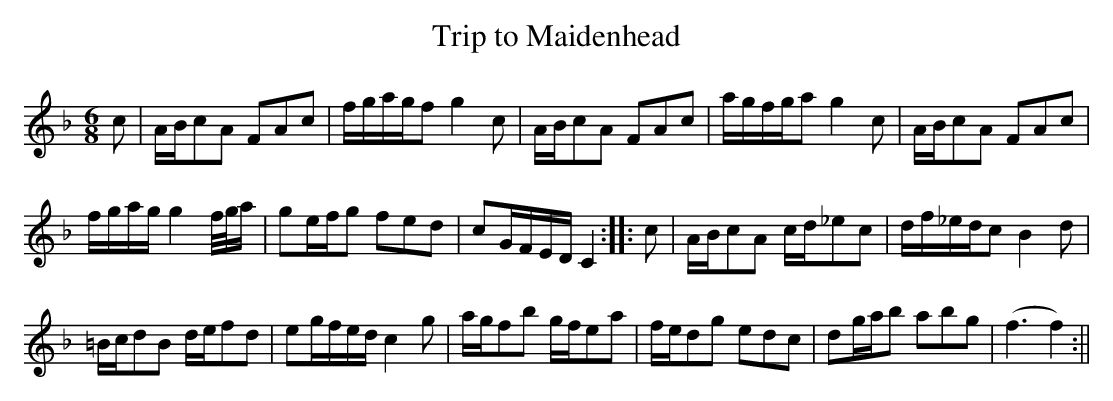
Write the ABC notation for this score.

X:1
T:Trip to Maidenhead
M:6/8
L:1/8
K:F
c|A/B/cA FAc|f/g/a/g/f g2c|A/B/cA FAc|a/g/f/g/a g2c|A/B/cA FAc|
f/g/a/g/ g2 f/4g/4a/|ge/f/g fed|cG/F/E/D/ C2::c|A/B/cA c/d/_ec|d/f/_e/d/c B2d|
=B/c/dB d/e/fd|eg/f/e/d/ c2g|a/g/fb g/f/ea|f/e/dg edc|dg/a/b abg|(f3 f2):||
